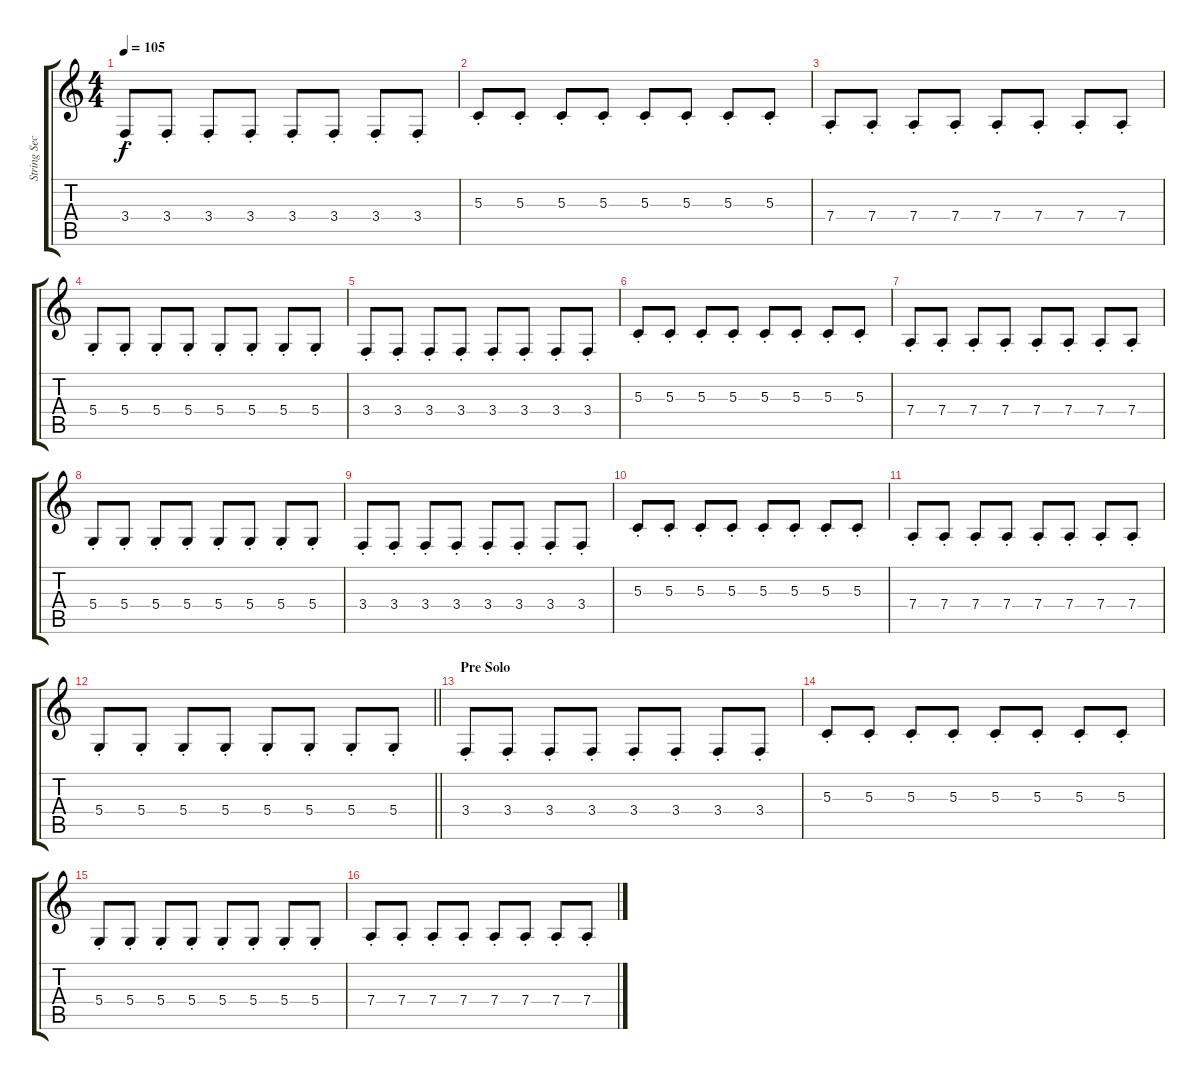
\track ("String Section" "String Sec") {instrument violin}
\staff {score tabs}
\tuning (E4 B3 G3 D3 A2 E2) {hide}
\ts (4 4)
\tempo 105
\clef g2
\ks c
3.4{st}.8{dy f} 3.4{st}.8 3.4{st}.8 3.4{st}.8 3.4{st}.8 3.4{st}.8 3.4{st}.8 3.4{st}.8 |
5.3{st}.8 5.3{st}.8 5.3{st}.8 5.3{st}.8 5.3{st}.8 5.3{st}.8 5.3{st}.8 5.3{st}.8 |
7.4{st}.8 7.4{st}.8 7.4{st}.8 7.4{st}.8 7.4{st}.8 7.4{st}.8 7.4{st}.8 7.4{st}.8 |
5.4{st}.8 5.4{st}.8 5.4{st}.8 5.4{st}.8 5.4{st}.8 5.4{st}.8 5.4{st}.8 5.4{st}.8 |
3.4{st}.8 3.4{st}.8 3.4{st}.8 3.4{st}.8 3.4{st}.8 3.4{st}.8 3.4{st}.8 3.4{st}.8 |
5.3{st}.8 5.3{st}.8 5.3{st}.8 5.3{st}.8 5.3{st}.8 5.3{st}.8 5.3{st}.8 5.3{st}.8 |
7.4{st}.8 7.4{st}.8 7.4{st}.8 7.4{st}.8 7.4{st}.8 7.4{st}.8 7.4{st}.8 7.4{st}.8 |
5.4{st}.8 5.4{st}.8 5.4{st}.8 5.4{st}.8 5.4{st}.8 5.4{st}.8 5.4{st}.8 5.4{st}.8 |
3.4{st}.8 3.4{st}.8 3.4{st}.8 3.4{st}.8 3.4{st}.8 3.4{st}.8 3.4{st}.8 3.4{st}.8 |
5.3{st}.8 5.3{st}.8 5.3{st}.8 5.3{st}.8 5.3{st}.8 5.3{st}.8 5.3{st}.8 5.3{st}.8 |
7.4{st}.8 7.4{st}.8 7.4{st}.8 7.4{st}.8 7.4{st}.8 7.4{st}.8 7.4{st}.8 7.4{st}.8 |
\barLineRight lightlight
5.4{st}.8 5.4{st}.8 5.4{st}.8 5.4{st}.8 5.4{st}.8 5.4{st}.8 5.4{st}.8 5.4{st}.8 |
\section ("" "Pre Solo")
3.4{st}.8 3.4{st}.8 3.4{st}.8 3.4{st}.8 3.4{st}.8 3.4{st}.8 3.4{st}.8 3.4{st}.8 |
5.3{st}.8 5.3{st}.8 5.3{st}.8 5.3{st}.8 5.3{st}.8 5.3{st}.8 5.3{st}.8 5.3{st}.8 |
5.4{st}.8 5.4{st}.8 5.4{st}.8 5.4{st}.8 5.4{st}.8 5.4{st}.8 5.4{st}.8 5.4{st}.8 |
7.4{st}.8 7.4{st}.8 7.4{st}.8 7.4{st}.8 7.4{st}.8 7.4{st}.8 7.4{st}.8 7.4{st}.8
